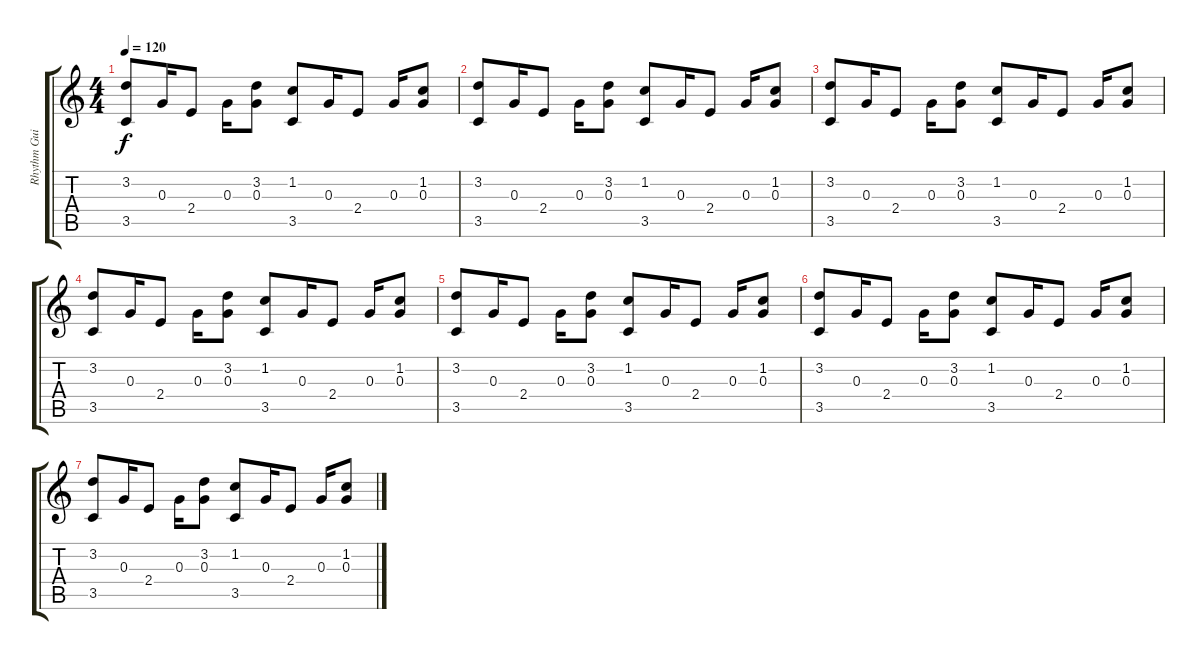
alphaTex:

\track ("Rhythm Guitar" "Rhythm Gui") {instrument acousticguitarsteel}
\staff {score tabs}
\tuning (E4 B3 G3 D3 A2 E2) {hide}
\ts (4 4)
\tempo 120
\clef g2
\ks c
(3.2 3.5).8{dy f} 0.3.16 2.4.8 0.3.16 (3.2 0.3).8 (1.2 3.5).8 0.3.16 2.4.8 0.3.16 (1.2 0.3).8 |
(3.2 3.5).8 0.3.16 2.4.8 0.3.16 (3.2 0.3).8 (1.2 3.5).8 0.3.16 2.4.8 0.3.16 (1.2 0.3).8 |
(3.2 3.5).8 0.3.16 2.4.8 0.3.16 (3.2 0.3).8 (1.2 3.5).8 0.3.16 2.4.8 0.3.16 (1.2 0.3).8 |
(3.2 3.5).8 0.3.16 2.4.8 0.3.16 (3.2 0.3).8 (1.2 3.5).8 0.3.16 2.4.8 0.3.16 (1.2 0.3).8 |
(3.2 3.5).8 0.3.16 2.4.8 0.3.16 (3.2 0.3).8 (1.2 3.5).8 0.3.16 2.4.8 0.3.16 (1.2 0.3).8 |
(3.2 3.5).8 0.3.16 2.4.8 0.3.16 (3.2 0.3).8 (1.2 3.5).8 0.3.16 2.4.8 0.3.16 (1.2 0.3).8 |
(3.2 3.5).8 0.3.16 2.4.8 0.3.16 (3.2 0.3).8 (1.2 3.5).8 0.3.16 2.4.8 0.3.16 (1.2 0.3).8
